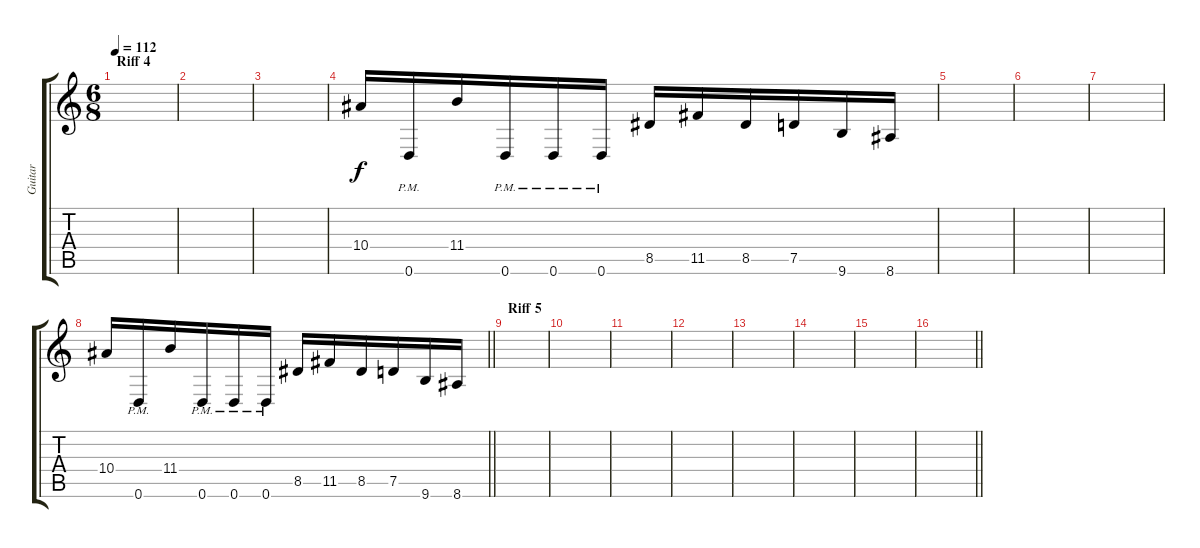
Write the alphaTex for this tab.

\track ("Guitar" "Guitar") {instrument distortionguitar}
\staff {score tabs}
\tuning (D4 A3 F3 C3 G2 D2) {hide}
\ts (6 8)
\section ("" "Riff 4")
\tempo 112
\clef g2
\ks c
|
|
|
10.4.16{balance 16} 0.6{pm}.16 11.4.16 0.6{pm}.16 0.6{pm}.16 0.6{pm}.16 8.5.16 11.5.16 8.5.16 7.5.16 9.6.16 8.6.16 |
|
|
|
\barLineRight lightlight
10.4.16{balance 16} 0.6{pm}.16 11.4.16 0.6{pm}.16 0.6{pm}.16 0.6{pm}.16 8.5.16 11.5.16 8.5.16 7.5.16 9.6.16 8.6.16 |
\section ("" "Riff 5")
|
|
|
|
|
|
|
\barLineRight lightlight
